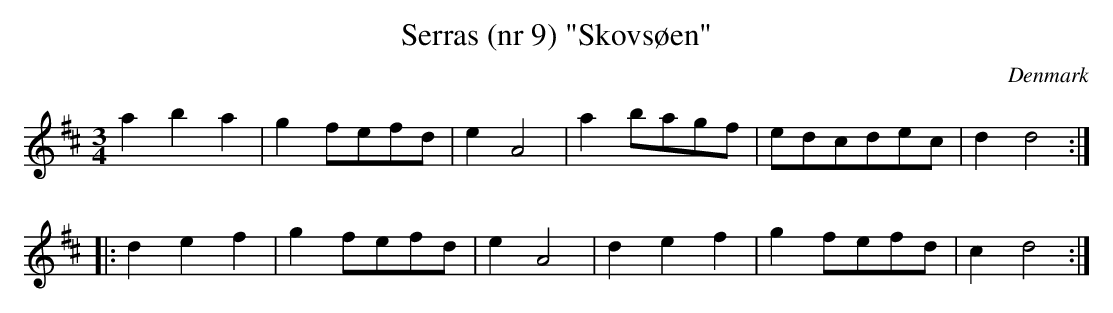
X:1
T:Serras (nr 9) "Skovsøen"
M:3/4
O:Denmark
K:D major
a2 b2 a2 | g2 fefd | e2 A4 |\
a2 bagf  | edcdec  | d2 d4 ::
d2 e2 f2 | g2 fefd | e2 A4 |\
d2 e2 f2 | g2 fefd | c2 d4 :|
